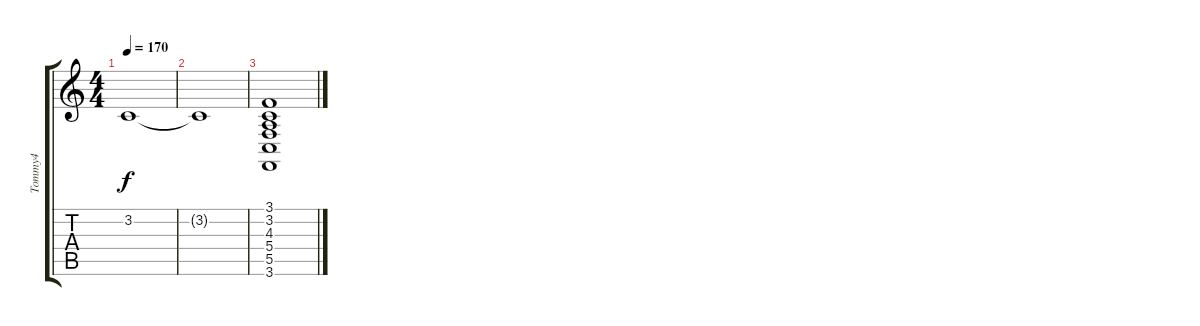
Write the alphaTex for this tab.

\track ("Tommy4" "Tommy4") {instrument stringensemble2}
\staff {score tabs}
\tuning (D4 A3 F3 C3 G2 D2) {hide}
\ts (4 4)
\tempo 170
\clef g2
\ks c
3.2.1{dy f} |
3.2{t}.1 |
(3.1 3.2 4.3 5.4 5.5 3.6).1
